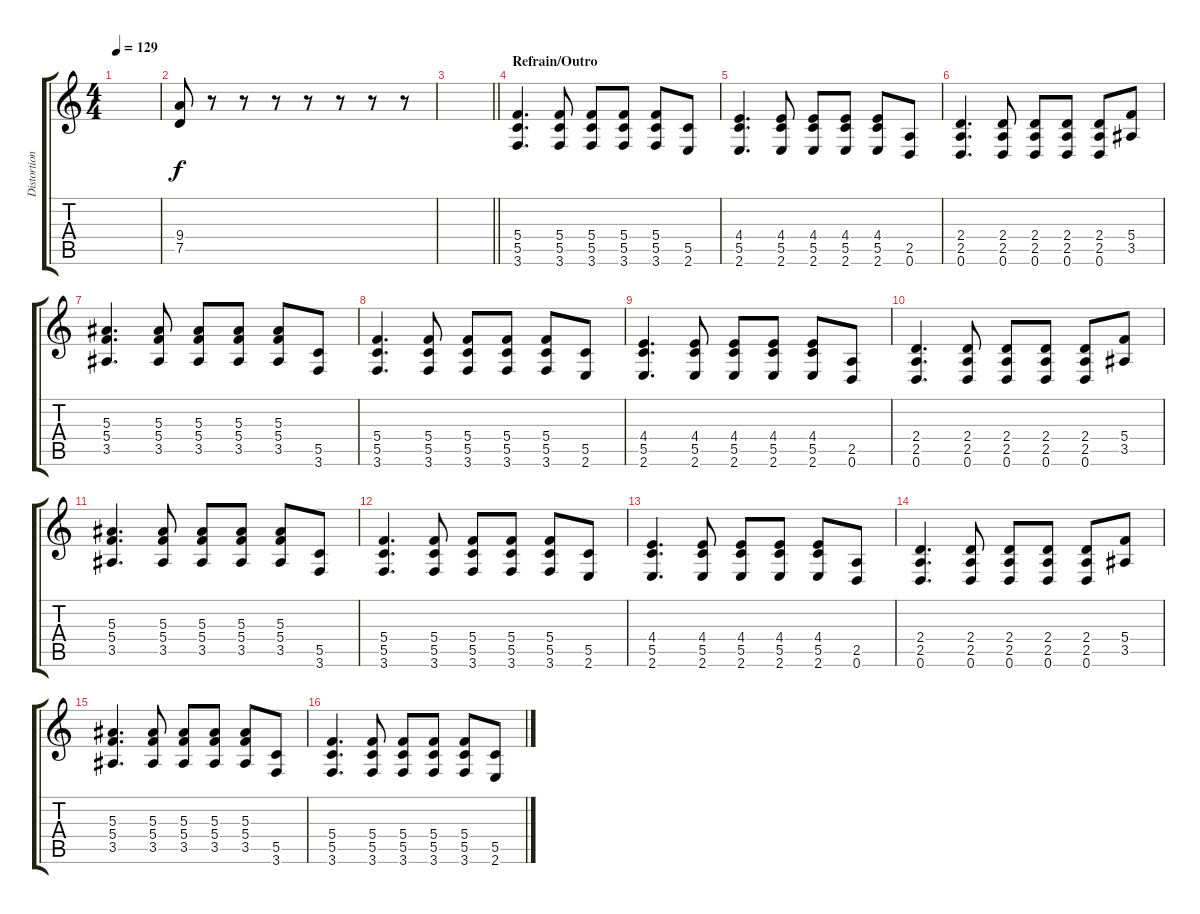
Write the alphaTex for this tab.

\track ("Distortion Rhythm" "Distortion") {instrument distortionguitar}
\staff {score tabs}
\tuning (D4 A3 F3 C3 G2 D2) {hide}
\ts (4 4)
\tempo 129
\clef g2
\ks c
|
(9.4 7.5).8 r.8 r.8 r.8 r.8 r.8 r.8 r.8 |
\barLineRight lightlight
|
\section ("" "Refrain/Outro")
(5.4 5.5 3.6).4{d volume 15} (5.4 5.5 3.6).8 (5.4 5.5 3.6).8 (5.4 5.5 3.6).8 (5.4 5.5 3.6).8 (5.5 2.6).8 |
(4.4 5.5 2.6).4{d} (4.4 5.5 2.6).8 (4.4 5.5 2.6).8 (4.4 5.5 2.6).8 (4.4 5.5 2.6).8 (2.5 0.6).8 |
(2.4 2.5 0.6).4{d} (2.4 2.5 0.6).8 (2.4 2.5 0.6).8 (2.4 2.5 0.6).8 (2.4 2.5 0.6).8 (5.4 3.5).8 |
(5.3 5.4 3.5).4{d} (5.3 5.4 3.5).8 (5.3 5.4 3.5).8 (5.3 5.4 3.5).8 (5.3 5.4 3.5).8 (5.5 3.6).8 |
(5.4 5.5 3.6).4{d} (5.4 5.5 3.6).8 (5.4 5.5 3.6).8 (5.4 5.5 3.6).8 (5.4 5.5 3.6).8 (5.5 2.6).8 |
(4.4 5.5 2.6).4{d} (4.4 5.5 2.6).8 (4.4 5.5 2.6).8 (4.4 5.5 2.6).8 (4.4 5.5 2.6).8 (2.5 0.6).8 |
(2.4 2.5 0.6).4{d} (2.4 2.5 0.6).8 (2.4 2.5 0.6).8 (2.4 2.5 0.6).8 (2.4 2.5 0.6).8 (5.4 3.5).8 |
(5.3 5.4 3.5).4{d} (5.3 5.4 3.5).8 (5.3 5.4 3.5).8 (5.3 5.4 3.5).8 (5.3 5.4 3.5).8 (5.5 3.6).8 |
(5.4 5.5 3.6).4{d} (5.4 5.5 3.6).8 (5.4 5.5 3.6).8 (5.4 5.5 3.6).8 (5.4 5.5 3.6).8 (5.5 2.6).8 |
(4.4 5.5 2.6).4{d} (4.4 5.5 2.6).8 (4.4 5.5 2.6).8 (4.4 5.5 2.6).8 (4.4 5.5 2.6).8 (2.5 0.6).8 |
(2.4 2.5 0.6).4{d} (2.4 2.5 0.6).8 (2.4 2.5 0.6).8 (2.4 2.5 0.6).8 (2.4 2.5 0.6).8 (5.4 3.5).8 |
(5.3 5.4 3.5).4{d} (5.3 5.4 3.5).8 (5.3 5.4 3.5).8 (5.3 5.4 3.5).8 (5.3 5.4 3.5).8 (5.5 3.6).8 |
(5.4 5.5 3.6).4{d} (5.4 5.5 3.6).8 (5.4 5.5 3.6).8 (5.4 5.5 3.6).8 (5.4 5.5 3.6).8 (5.5 2.6).8
